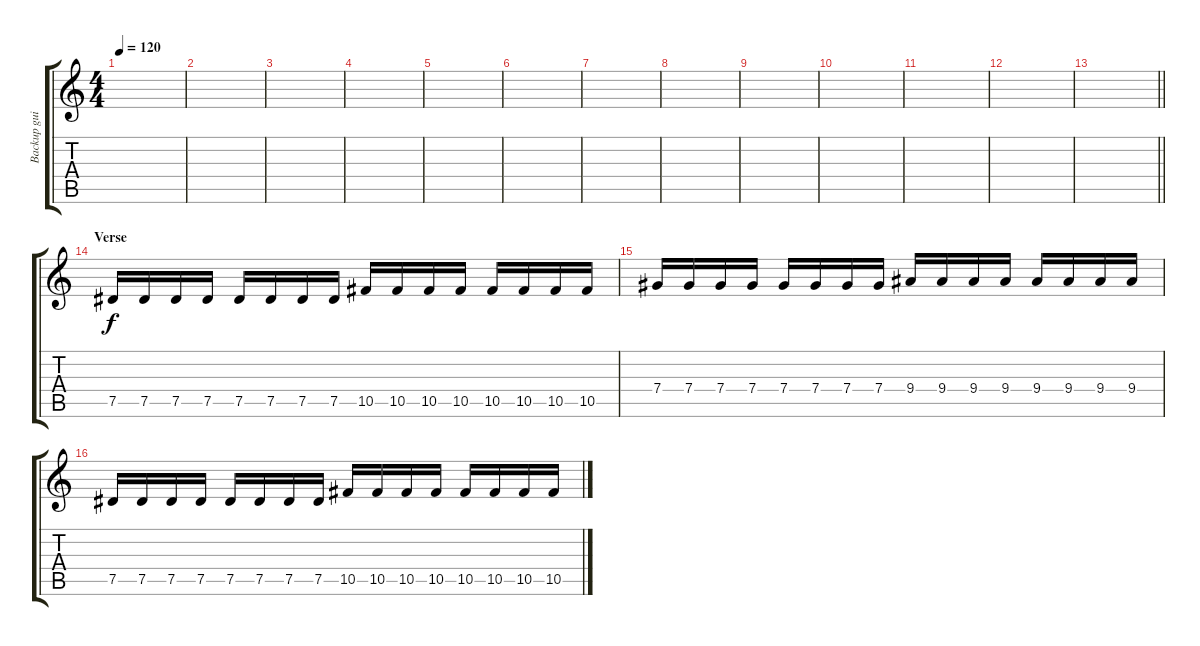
\track ("Backup guitar" "Backup gui") {instrument distortionguitar}
\staff {score tabs}
\tuning (Eb4 Bb3 Gb3 Db3 Ab2 Eb2) {hide}
\ts (4 4)
\tempo 120
\clef g2
\ks c
|
|
|
|
|
|
|
|
|
|
|
|
\barLineRight lightlight
|
\section ("" "Verse")
7.5.16 7.5.16 7.5.16 7.5.16 7.5.16 7.5.16 7.5.16 7.5.16 10.5.16 10.5.16 10.5.16 10.5.16 10.5.16 10.5.16 10.5.16 10.5.16 |
7.4.16 7.4.16 7.4.16 7.4.16 7.4.16 7.4.16 7.4.16 7.4.16 9.4.16 9.4.16 9.4.16 9.4.16 9.4.16 9.4.16 9.4.16 9.4.16 |
7.5.16 7.5.16 7.5.16 7.5.16 7.5.16 7.5.16 7.5.16 7.5.16 10.5.16 10.5.16 10.5.16 10.5.16 10.5.16 10.5.16 10.5.16 10.5.16
